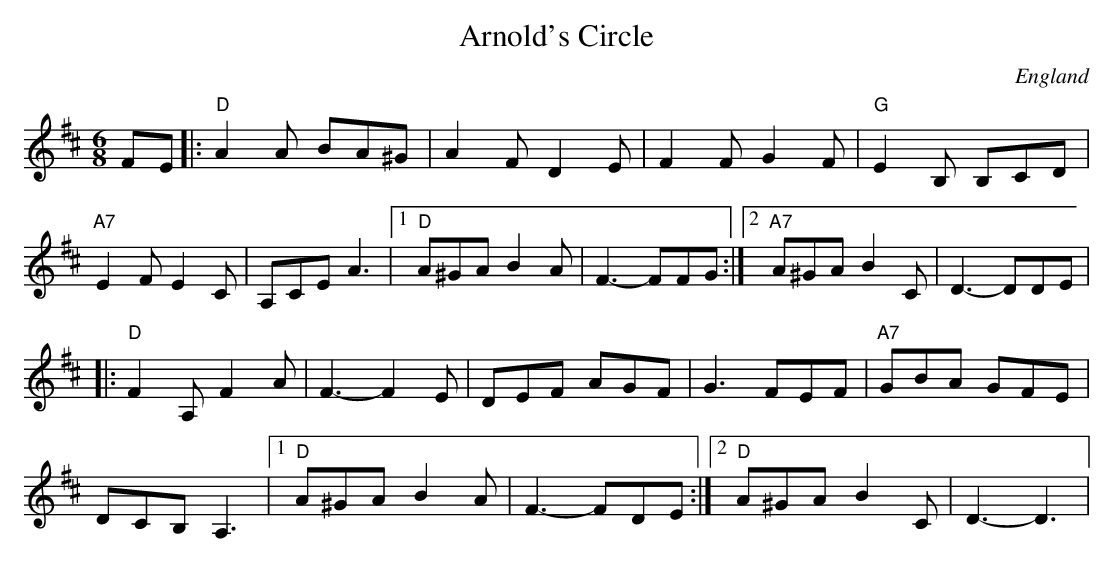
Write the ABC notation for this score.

X:1
T:Arnold's Circle
O:England
M:6/8
L:1/8
K:D
FE|: "D" A2 A BA^G| A2F D2E| F2F G2F|"G" E2B, B,CD|
"A7" E2F E2C|A,CE A3|[1 "D" A^GA B2A| F3-FFG :|\
[2 "A7" A^GA B2 C| D3-DDE|
|: "D"F2A, F2A| F3-F2E| DEF AGF|G3 FEF| "A7" GBA GFE|
DCB, A,3| [1 "D" A^GA B2A| F3-FDE:|[2 "D" A^GA B2C| D3-D3|
